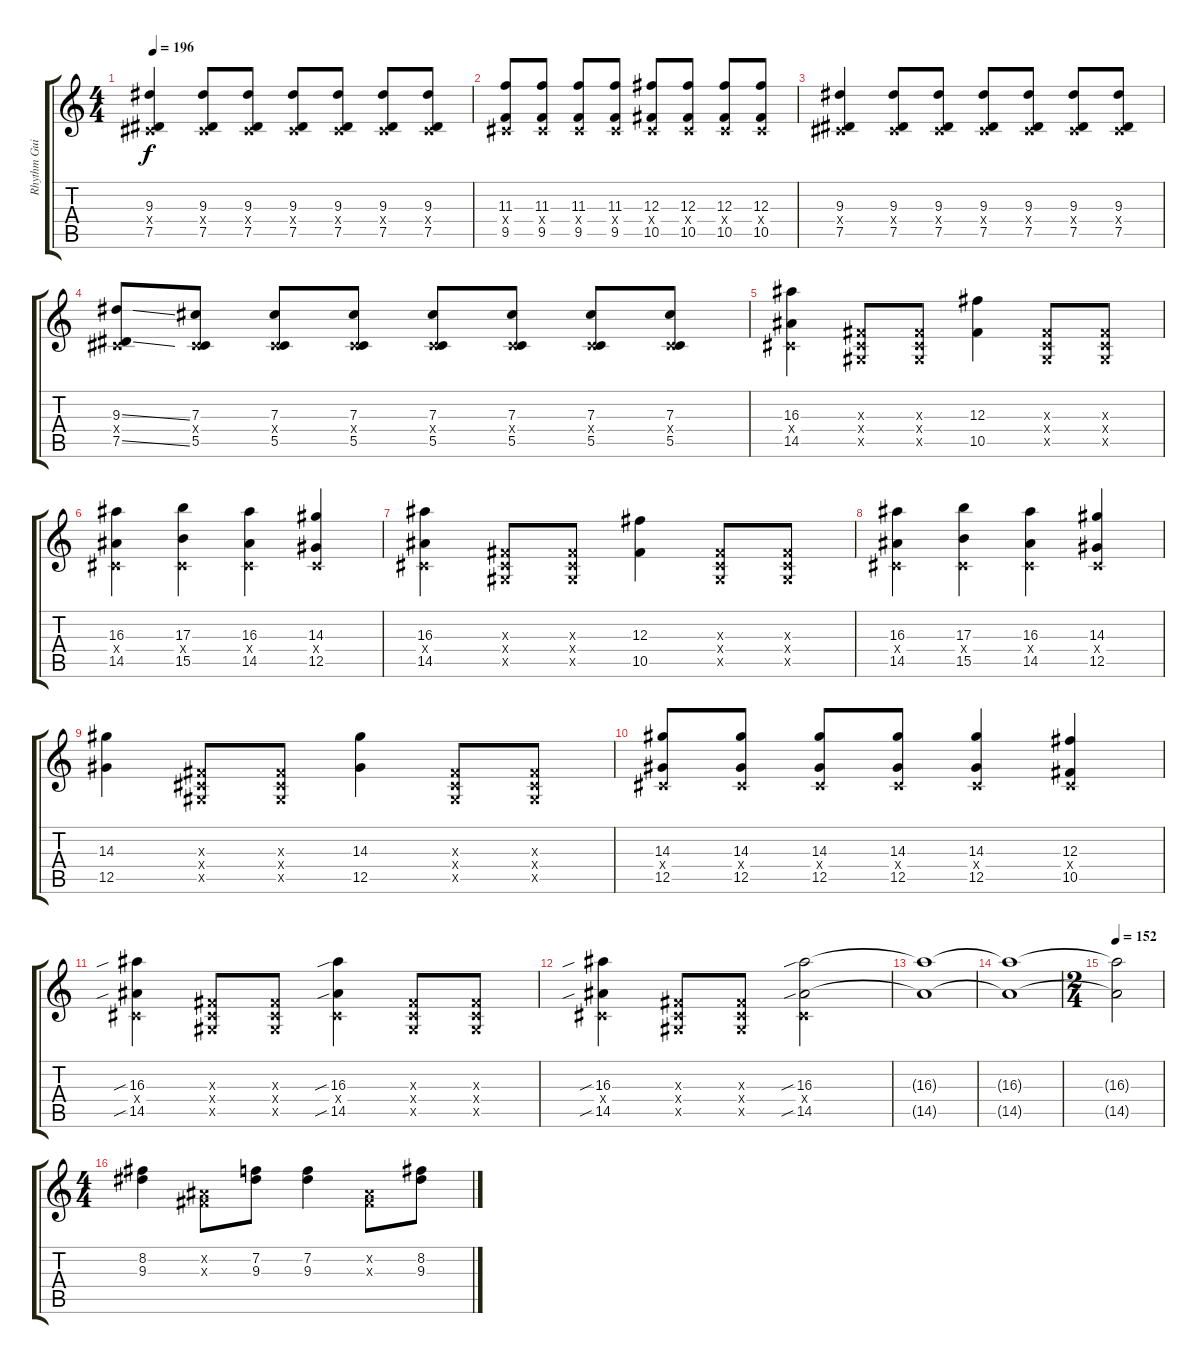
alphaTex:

\track ("Rhythm Guitar  " "Rhythm Gui") {instrument overdrivenguitar}
\staff {score tabs}
\tuning (Eb4 Bb3 Gb3 Db3 Ab2 Eb2) {hide}
\ts (4 4)
\tempo 196
\clef g2
\ks c
(9.3 0.4{x} 7.5).4{dy f} (9.3 0.4{x} 7.5).8 (9.3 0.4{x} 7.5).8 (9.3 0.4{x} 7.5).8 (9.3 0.4{x} 7.5).8 (9.3 0.4{x} 7.5).8 (9.3 0.4{x} 7.5).8 |
(11.3 0.4{x} 9.5).8 (11.3 0.4{x} 9.5).8 (11.3 0.4{x} 9.5).8 (11.3 0.4{x} 9.5).8 (12.3 0.4{x} 10.5).8 (12.3 0.4{x} 10.5).8 (12.3 0.4{x} 10.5).8 (12.3 0.4{x} 10.5).8 |
(9.3 0.4{x} 7.5).4 (9.3 0.4{x} 7.5).8 (9.3 0.4{x} 7.5).8 (9.3 0.4{x} 7.5).8 (9.3 0.4{x} 7.5).8 (9.3 0.4{x} 7.5).8 (9.3 0.4{x} 7.5).8 |
(9.3{ss} 0.4{x} 7.5{ss}).8 (7.3 0.4{x} 5.5).8 (7.3 0.4{x} 5.5).8 (7.3 0.4{x} 5.5).8 (7.3 0.4{x} 5.5).8 (7.3 0.4{x} 5.5).8 (7.3 0.4{x} 5.5).8 (7.3 0.4{x} 5.5).8 |
(16.3 0.4{x} 14.5).4 (0.3{x} 0.4{x} 0.5{x}).8 (0.3{x} 0.4{x} 0.5{x}).8 (12.3 10.5).4 (0.3{x} 0.4{x} 0.5{x}).8 (0.3{x} 0.4{x} 0.5{x}).8 |
(16.3 0.4{x} 14.5).4 (17.3 0.4{x} 15.5).4 (16.3 0.4{x} 14.5).4 (14.3 0.4{x} 12.5).4 |
(16.3 0.4{x} 14.5).4 (0.3{x} 0.4{x} 0.5{x}).8 (0.3{x} 0.4{x} 0.5{x}).8 (12.3 10.5).4 (0.3{x} 0.4{x} 0.5{x}).8 (0.3{x} 0.4{x} 0.5{x}).8 |
(16.3 0.4{x} 14.5).4 (17.3 0.4{x} 15.5).4 (16.3 0.4{x} 14.5).4 (14.3 0.4{x} 12.5).4 |
(14.3 12.5).4 (0.3{x} 0.4{x} 0.5{x}).8 (0.3{x} 0.4{x} 0.5{x}).8 (14.3 12.5).4 (0.3{x} 0.4{x} 0.5{x}).8 (0.3{x} 0.4{x} 0.5{x}).8 |
(14.3 0.4{x} 12.5).8 (14.3 0.4{x} 12.5).8 (14.3 0.4{x} 12.5).8 (14.3 0.4{x} 12.5).8 (14.3 0.4{x} 12.5).4 (12.3 0.4{x} 10.5).4 |
(16.3{sib} 0.4{x} 14.5{sib}).4 (0.3{x} 0.4{x} 0.5{x}).8 (0.3{x} 0.4{x} 0.5{x}).8 (16.3{sib} 0.4{x} 14.5{sib}).4 (0.3{x} 0.4{x} 0.5{x}).8 (0.3{x} 0.4{x} 0.5{x}).8 |
(16.3{sib} 0.4{x} 14.5{sib}).4 (0.3{x} 0.4{x} 0.5{x}).8 (0.3{x} 0.4{x} 0.5{x}).8 (16.3{sib} 0.4{x} 14.5{sib}).2 |
(16.3{t} 14.5{t}).1 |
(16.3{t} 14.5{t}).1 |
\ts (2 4)
\tempo 152
(16.3{t} 14.5{t}).2 |
\ts (4 4)
(8.2 9.3).4{instrument electricguitarclean} (0.2{x} 0.3{x}).8 (7.2 9.3).8 (7.2 9.3).4 (0.2{x} 0.3{x}).8 (8.2 9.3).8
